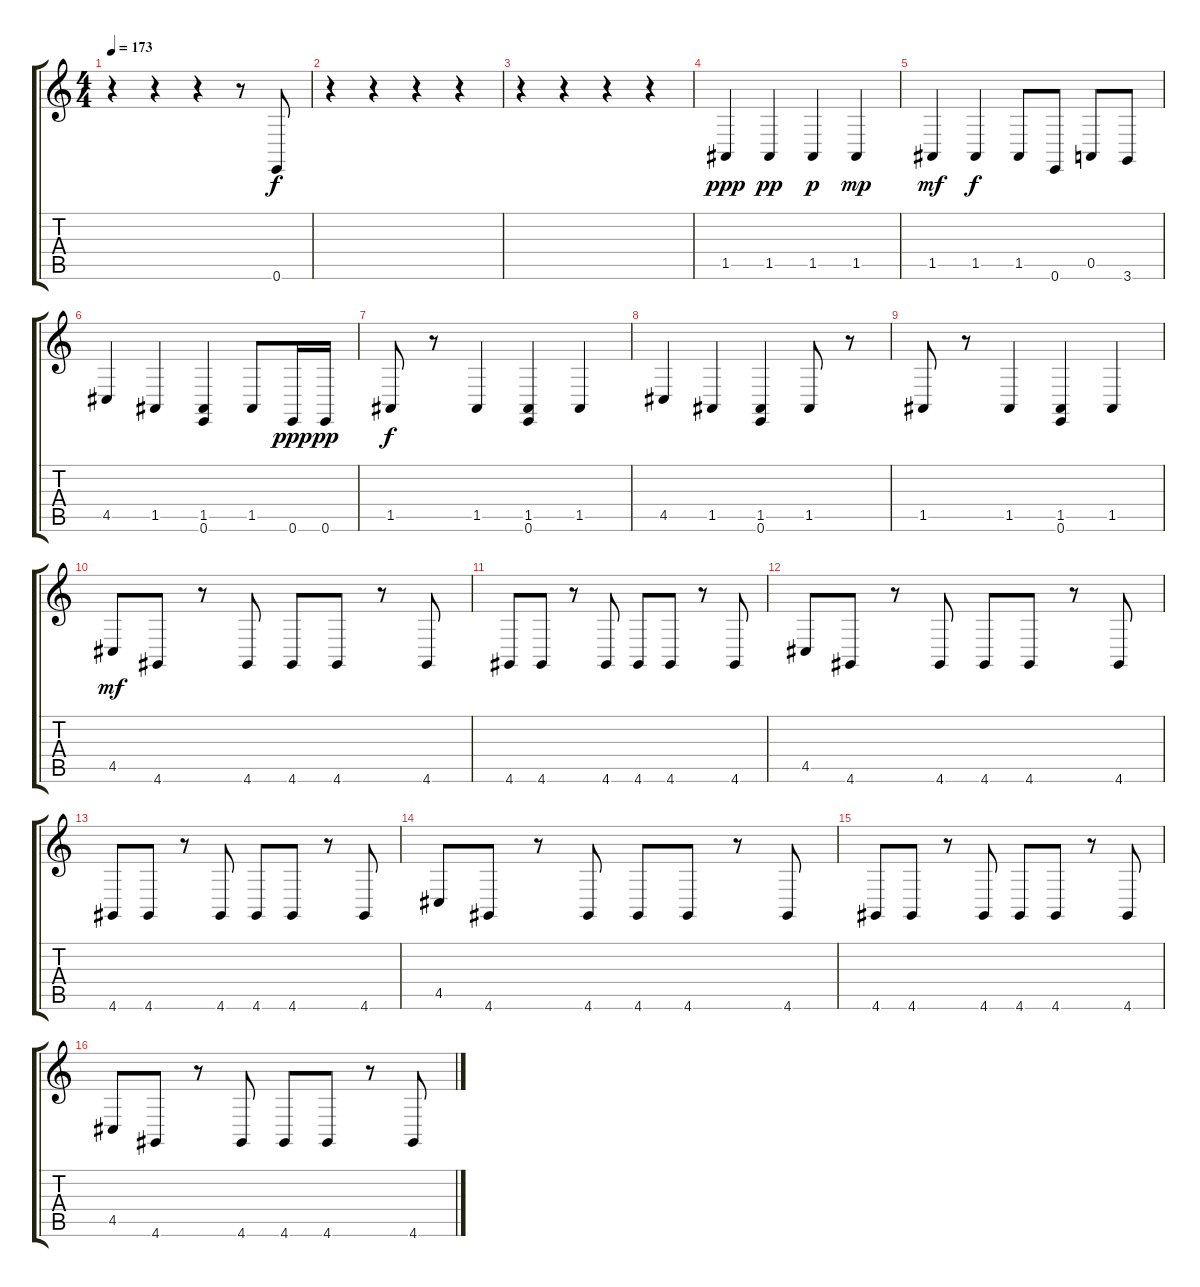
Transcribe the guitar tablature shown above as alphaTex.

\track "" {instrument acousticgrandpiano}
\staff {score tabs}
\tuning (E4 B3 G3 D3 A2 E2) {hide}
\ts (4 4)
\tempo 173
\clef g2
\ks c
r.4{dy f} r.4 r.4 r.8 0.6.8 |
r.4 r.4 r.4 r.4 |
r.4 r.4 r.4 r.4 |
1.5.4{dy ppp} 1.5.4{dy pp} 1.5.4{dy p} 1.5.4{dy mp} |
1.5.4{dy mf} 1.5.4{dy f} 1.5.8 0.6.8 0.5.8 3.6.8 |
4.5.4 1.5.4 (1.5 0.6).4 1.5.8 0.6.16{dy ppp} 0.6.16{dy pp} |
1.5.8{dy f} r.8 1.5.4 (1.5 0.6).4 1.5.4 |
4.5.4 1.5.4 (1.5 0.6).4 1.5.8 r.8 |
1.5.8 r.8 1.5.4 (1.5 0.6).4 1.5.4 |
4.5.8{dy mf} 4.6.8 r.8 4.6.8 4.6.8 4.6.8 r.8 4.6.8 |
4.6.8 4.6.8 r.8 4.6.8 4.6.8 4.6.8 r.8 4.6.8 |
4.5.8 4.6.8 r.8 4.6.8 4.6.8 4.6.8 r.8 4.6.8 |
4.6.8 4.6.8 r.8 4.6.8 4.6.8 4.6.8 r.8 4.6.8 |
4.5.8 4.6.8 r.8 4.6.8 4.6.8 4.6.8 r.8 4.6.8 |
4.6.8 4.6.8 r.8 4.6.8 4.6.8 4.6.8 r.8 4.6.8 |
4.5.8 4.6.8 r.8 4.6.8 4.6.8 4.6.8 r.8 4.6.8
